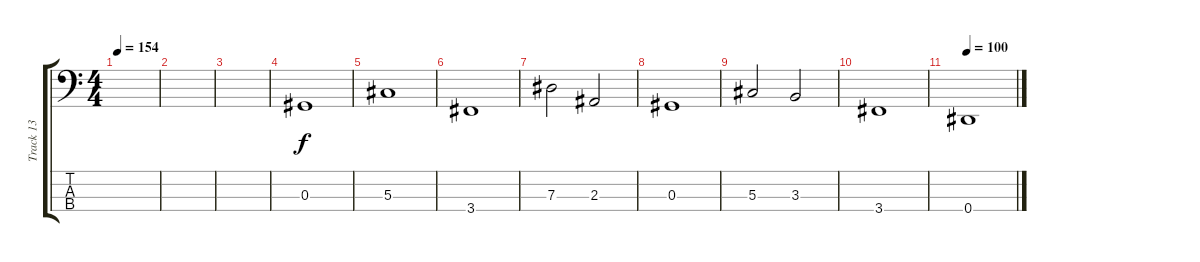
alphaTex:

\track ("Track 13" "Track 13") {instrument electricbasspick}
\staff {score tabs}
\tuning (Gb2 Db2 Ab1 Eb1) {hide}
\ts (4 4)
\tempo 154
\clef f4
\ks c
|
|
|
0.3.1 |
5.3.1 |
3.4.1 |
7.3.2 2.3.2 |
0.3.1 |
5.3.2 3.3.2 |
3.4.1 |
\tempo 100
0.4.1
